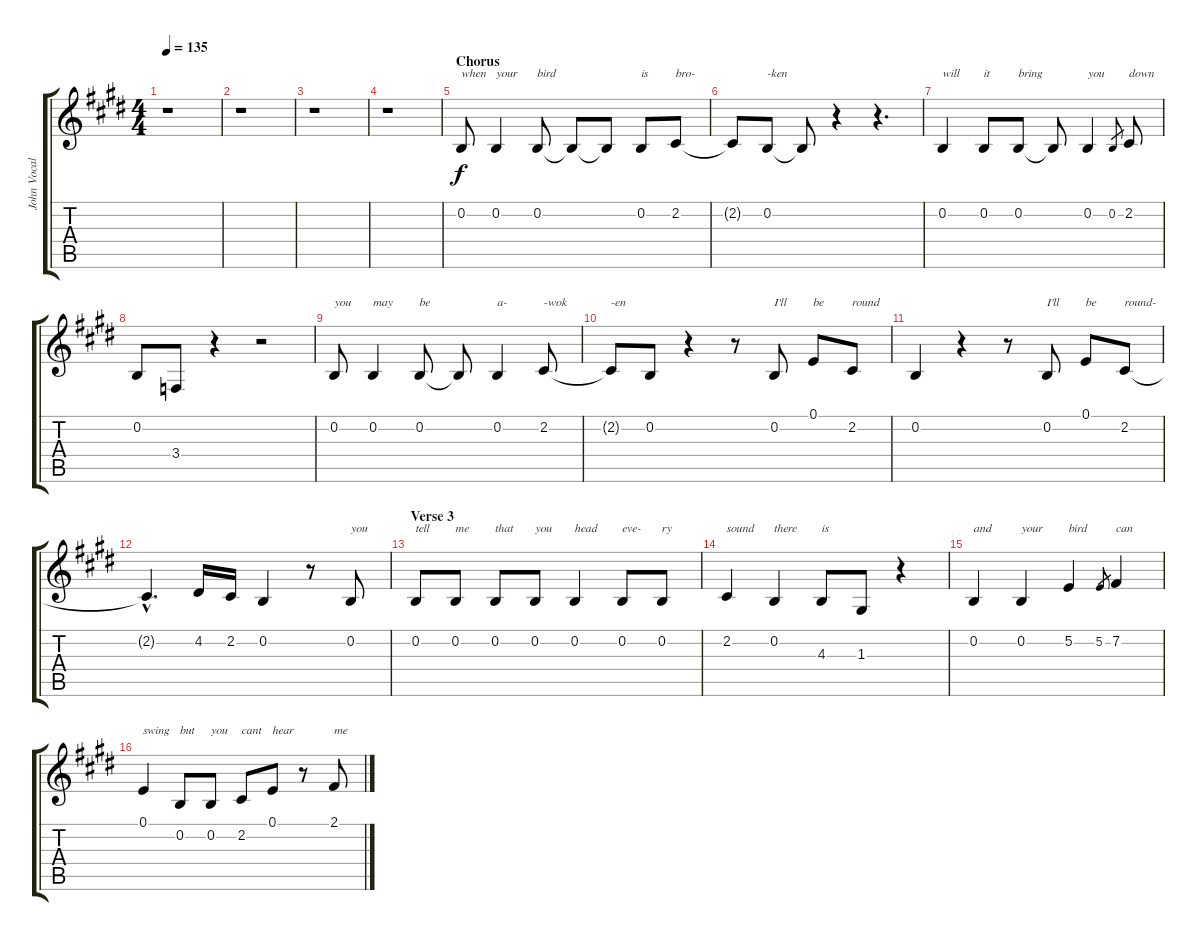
\track ("John Vocals" "John Vocal") {instrument altosax}
\staff {score tabs}
\tuning (E4 B3 G3 D3 A2 E2) {hide}
\ts (4 4)
\tempo 135
\clef g2
\ks e
r.1{dy f} |
r.1 |
r.1 |
r.1 |
\section ("" "Chorus")
0.2.8{txt "when"} 0.2.4{txt "your"} 0.2.8{txt "bird"} 0.2{t}.8 0.2{t}.8 0.2.8{txt "is"} 2.2.8{txt "bro-"} |
2.2{t}.8 0.2.8{txt "-ken"} 0.2{t}.8 r.4 r.4{d} |
0.2.4{txt "will"} 0.2.8{txt "it"} 0.2.8{txt "bring"} 0.2{t}.8 0.2.4{txt "you"} 0.2.8{gr} 2.2.8{txt "down"} |
0.2.8 3.4.8 r.4 r.2 |
0.2.8{txt "you"} 0.2.4{txt "may"} 0.2.8{txt "be"} 0.2{t}.8 0.2.4{txt "a-"} 2.2.8{txt "-wok"} |
2.2{t}.8{txt "-en"} 0.2.8 r.4 r.8 0.2.8{txt "I'll"} 0.1.8{txt "be"} 2.2.8{txt "round"} |
0.2.4 r.4 r.8 0.2.8{txt "I'll"} 0.1.8{txt "be"} 2.2.8{txt "round-"} |
2.2{hac t}.4{d} 4.2.16 2.2.16 0.2.4 r.8 0.2.8{txt "you"} |
\section ("" "Verse 3")
0.2.8{txt "tell"} 0.2.8{txt "me"} 0.2.8{txt "that"} 0.2.8{txt "you"} 0.2.4{txt "head"} 0.2.8{txt "eve-"} 0.2.8{txt "ry"} |
2.2.4{txt "sound"} 0.2.4{txt "there"} 4.3.8{txt "is"} 1.3.8 r.4 |
0.2.4{txt "and"} 0.2.4{txt "your"} 5.2.4{txt "bird"} 5.2.8{gr} 7.2.4{txt "can"} |
0.1.4{txt "swing"} 0.2.8{txt "but"} 0.2.8{txt "you"} 2.2.8{txt "cant"} 0.1.8{txt "hear"} r.8 2.1.8{txt "me"}
